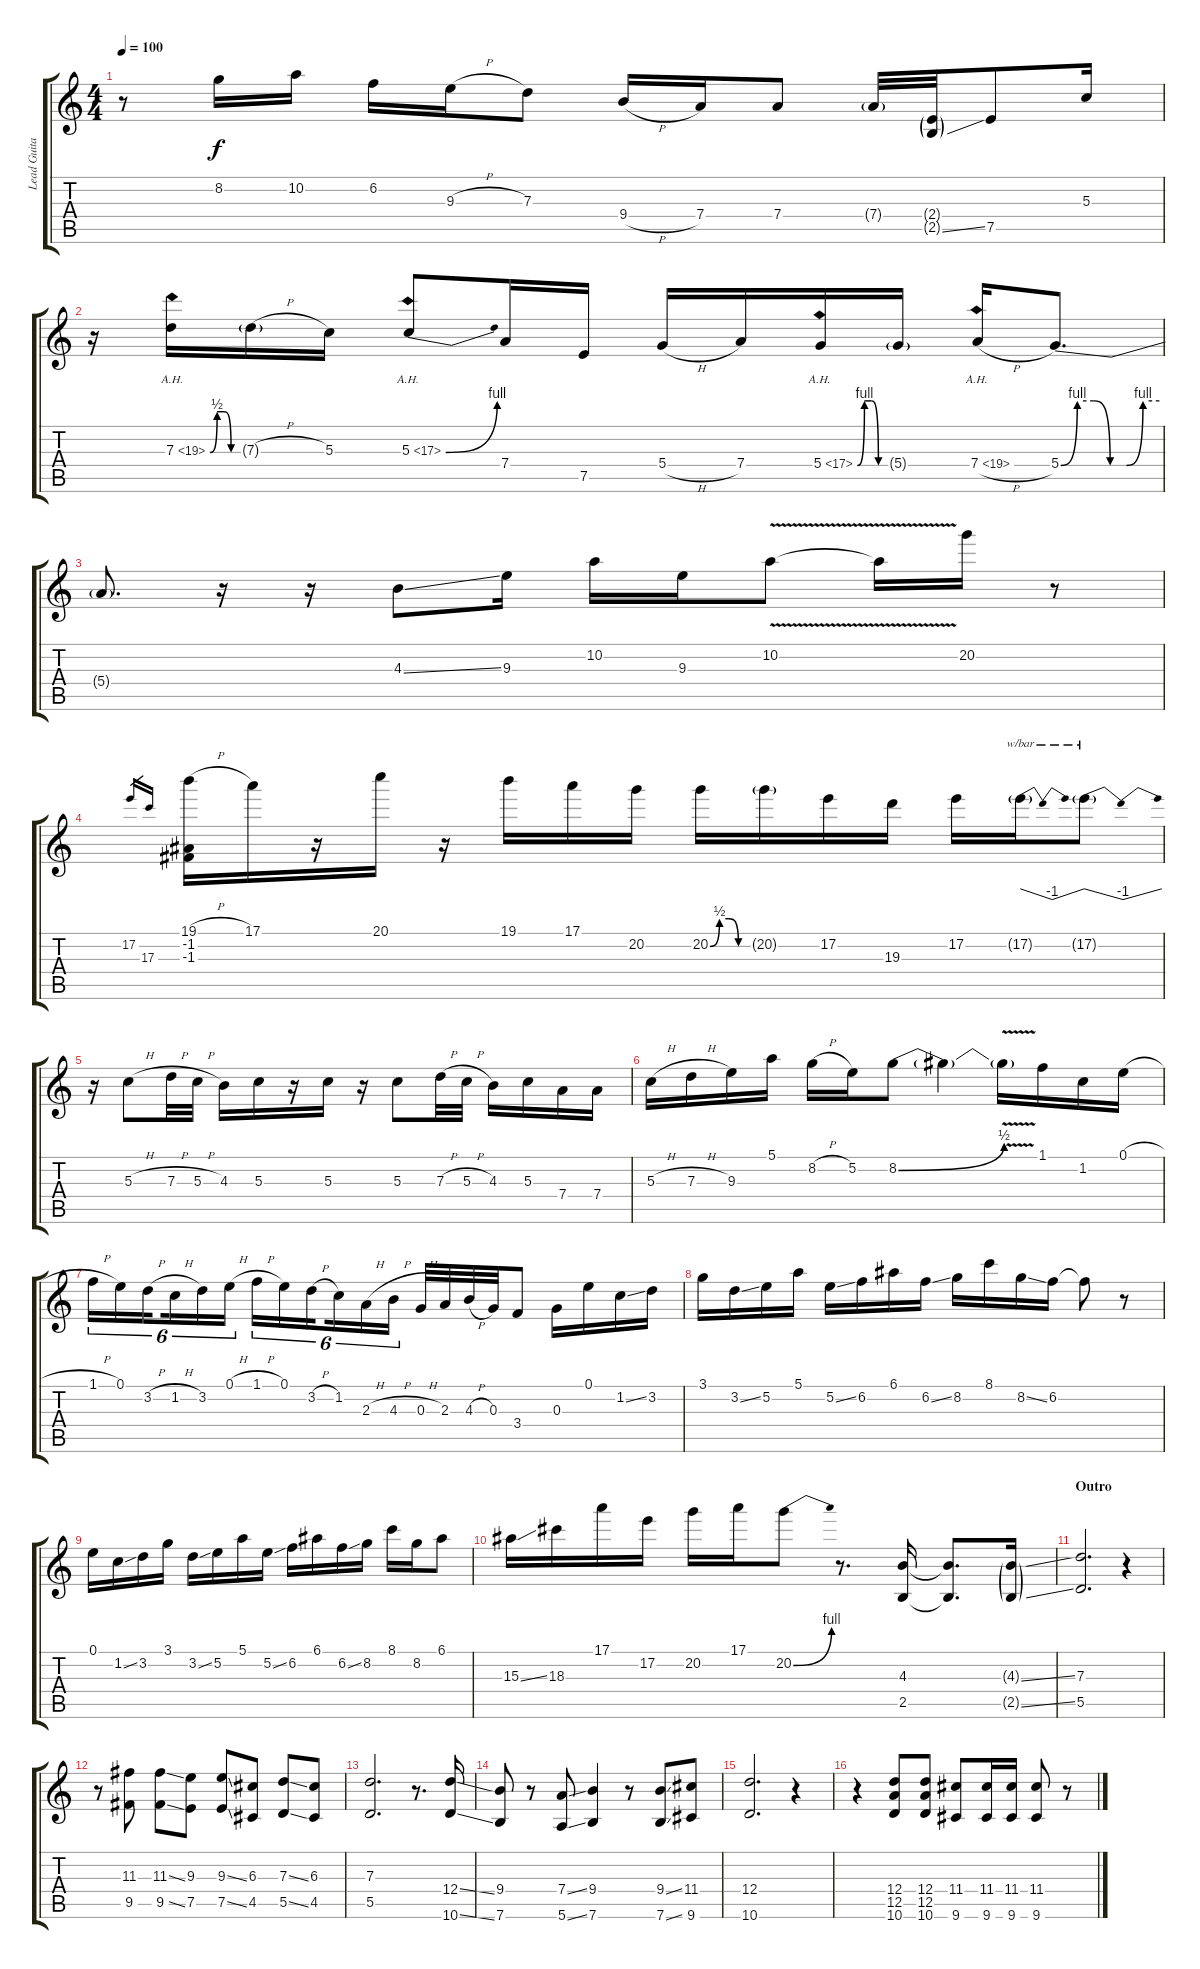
\track ("Lead Guitar" "Lead Guita") {instrument electricguitarclean}
\staff {score tabs}
\tuning (E4 B3 G3 D3 A2 E2) {hide}
\ts (4 4)
\tempo 100
\clef g2
\ks c
r.8{dy f} 8.2.16 10.2.16 6.2.16 9.3{h}.16 7.3.8 9.4{h}.16 7.4.16 7.4.8 7.4{g}.32 (2.4{g} 2.5{ss g}).32 7.5.8 5.3.16 |
r.16 7.3{be (custom 0 0 15 2 30 2 45 0 60 0) ah 12}.16 7.3{h g}.16 5.3.16 5.3{be (bend 0 0 60 4) ah 12}.8 7.4.16 7.5.16 5.4{h}.16 7.4.16 5.4{be (custom 0 0 15 4 30 4 45 0 60 0) ah 12}.16 5.4{g}.16 7.4{ah 12 h}.16 5.4{be (custom 0 0 10 4 20 4 30 0 40 0 50 4 60 4)}.8{d} |
5.4{t}.8{d} r.16 r.16 4.3{ss}.8 9.3.16 10.2.16 9.3.16 10.2{v}.8 10.2{t}.16 20.2.16 r.8 |
17.2.16{gr} 17.3.16{gr} (19.1{h} -1.2 -1.3).16 17.1.16 r.16 20.1.16 r.16 19.1.16 17.1.16 20.2.16 20.2{be (custom 0 0 15 2 30 2 45 0 60 0)}.16 20.2{g}.16 17.2.16 19.3.16 17.2.16 17.2{g}.16{tbe (dip default 0 0 30 -4 60 0)} 17.2{g}.8{tbe (dip default 0 0 30 -4 60 0)} |
r.16 5.3{h}.8 7.3{h}.32 5.3{h}.32 4.3.16 5.3.16 r.16 5.3.16 r.16 5.3.8 7.3{h}.32 5.3{h}.32 4.3.16 5.3.16 7.4.16 7.4.16 |
5.3{h}.16 7.3{h}.16 9.3.16 5.1.16 8.2{h}.16 5.2.16 8.2{be (bend 0 0 60 2)}.8 8.2{t}.4 8.2{v t}.16 1.1.16 1.2.16 0.1{h}.16 |
1.1{h}.16{tu (6 4)} 0.1.16{tu (6 4)} 3.2{h}.16{tu (6 4) beam splitsecondary} 1.2{h}.16{tu (6 4)} 3.2.16{tu (6 4)} 0.1{h}.16{tu (6 4)} 1.1{h}.16{tu (6 4)} 0.1.16{tu (6 4)} 3.2{h}.16{tu (6 4) beam splitsecondary} 1.2.16{tu (6 4)} 2.3{h}.16{tu (6 4)} 4.3{h}.16{tu (6 4)} 0.3{h}.32 2.3.32 4.3{h}.32 0.3.32 3.4.8 0.3.16 0.1.16 1.2{ss}.16 3.2.16 |
3.1.16 3.2{ss}.16 5.2.16 5.1.16 5.2{ss}.16 6.2.16 6.1.16 6.2{ss}.16 8.2.16 8.1.16 8.2{ss}.16 6.2.16 6.2{t}.8 r.8 |
0.1.16 1.2{ss}.16 3.2.16 3.1.16 3.2{ss}.16 5.2.16 5.1.16 5.2{ss}.16 6.2.16 6.1.16 6.2{ss}.16 8.2.16 8.1.16 8.2.16 6.1.8 |
15.3{ss}.16 18.3.16 17.1.16 17.2.16 20.2.16 17.1.16 20.2{be (bend 0 0 60 4)}.8 r.8{d} (4.3 2.5).16 (4.3{t} 2.5{t}).8{d} (4.3{ss g} 2.5{ss g}).16 |
\section ("" "Outro")
(7.3 5.5).2{d} r.4 |
r.8 (11.3 9.5).8 (11.3{ss} 9.5{ss}).8 (9.3 7.5).8 (9.3{ss} 7.5{ss}).8 (6.3 4.5).8 (7.3{ss} 5.5{ss}).8 (6.3 4.5).8 |
(7.3 5.5).2{d} r.8{d} (12.4{ss} 10.6{ss}).16 |
(9.4 7.6).8 r.8 (7.4{ss} 5.6{ss}).8 (9.4 7.6).4 r.8 (9.4{ss} 7.6{ss}).8 (11.4 9.6).8 |
(12.4 10.6).2{d volume 12} r.4 |
r.4 (12.4 12.5 10.6).8 (12.4 12.5 10.6).8 (11.4 9.6).8 (11.4 9.6).16 (11.4 9.6).16 (11.4 9.6).8 r.8
